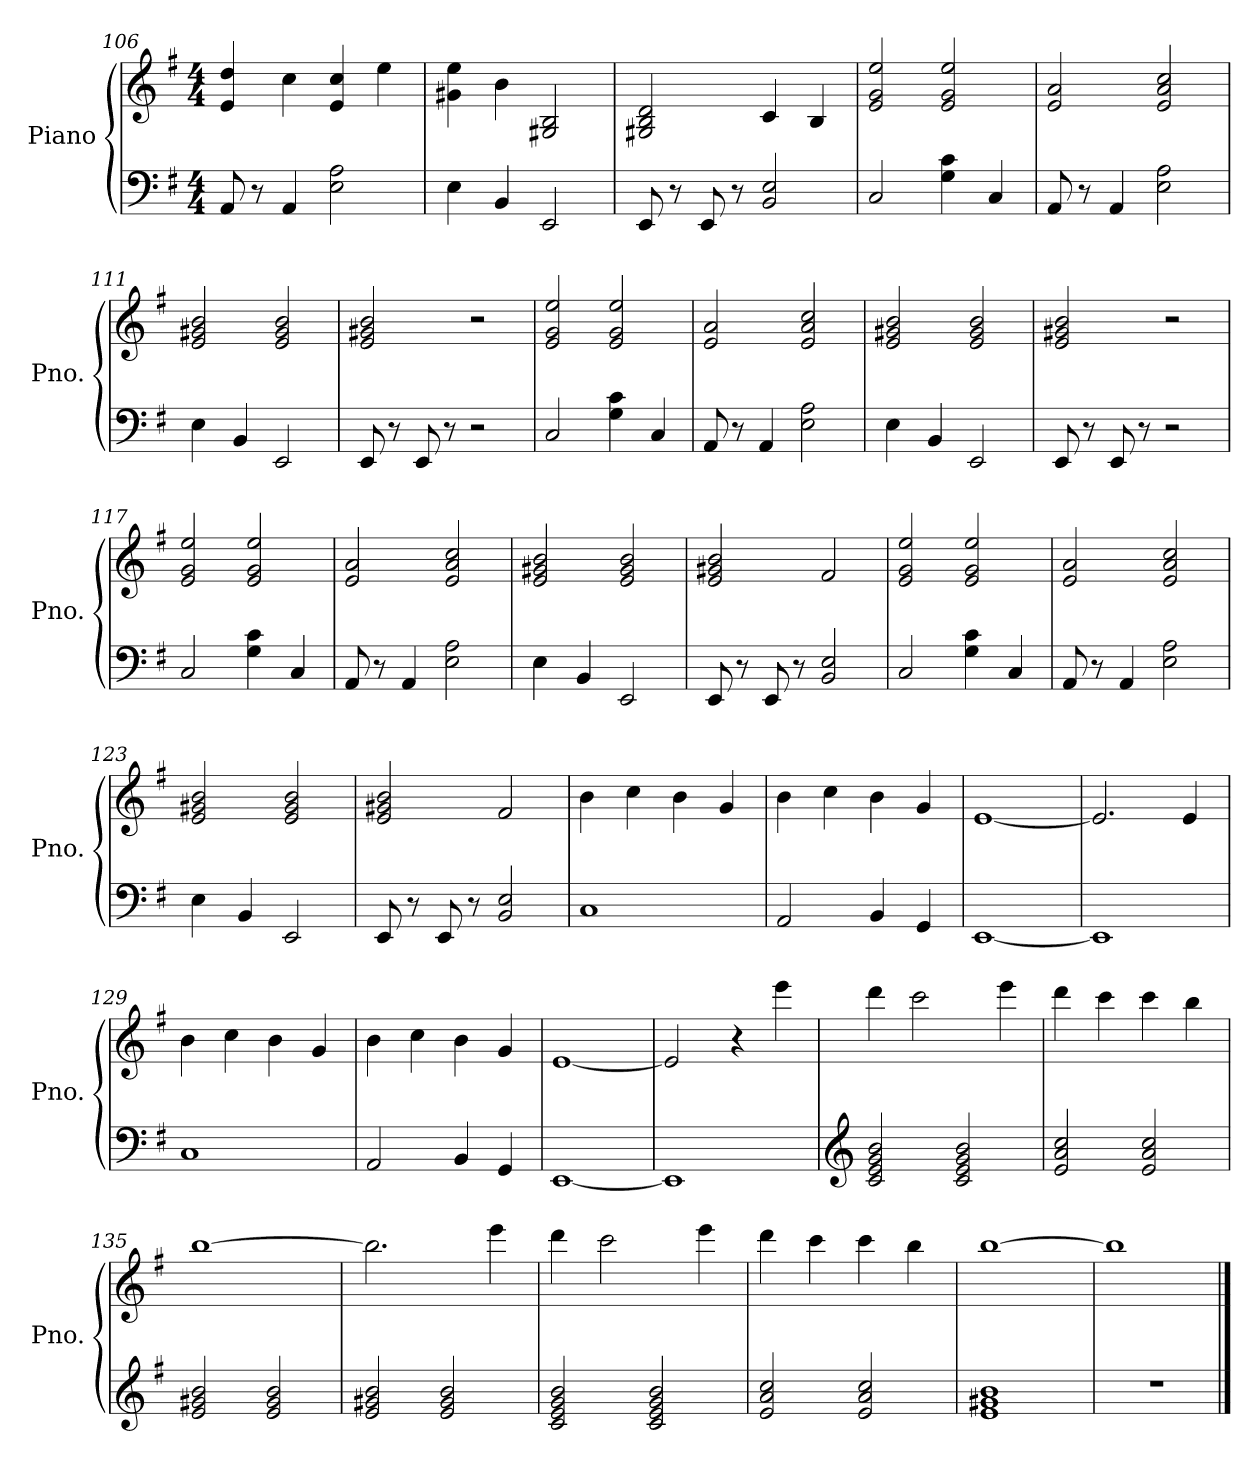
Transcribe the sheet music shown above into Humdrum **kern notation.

**kern	**kern
*part1	*part1
*staff2	*staff1
*I"Piano	*
*I'Pno.	*
*clefF4	*clefG2
*k[f#]	*k[f#]
*M4/4	*M4/4
=106	=106
8AA/	4e/ 4dd/
8r	.
4AA/	4cc\
2E\ 2A\	4e/ 4cc/
.	4ee\
=107	=107
4E\	4g#X\ 4ee\
4BB/	4b\
2EE/	2G#X/ 2B/
!!LO:LB:g=z
=108	=108
8EE/	2G#X/ 2B/ 2d/
8r	.
8EE/	.
8r	.
2BB/ 2E/	4c/
.	4B/
=109	=109
2C/	2e/ 2g/ 2ee/
4G\ 4c\	2e/ 2g/ 2ee/
4C/	.
=110	=110
8AA/	2e/ 2a/
8r	.
4AA/	.
2E\ 2A\	2e/ 2a/ 2cc/
=111	=111
4E\	2e/ 2g#X/ 2b/
4BB/	.
2EE/	2e/ 2g#/ 2b/
=112	=112
8EE/	2e/ 2g#X/ 2b/
8r	.
8EE/	.
8r	.
2r	2r
=113	=113
2C/	2e/ 2g/ 2ee/
4G\ 4c\	2e/ 2g/ 2ee/
4C/	.
=114	=114
8AA/	2e/ 2a/
8r	.
4AA/	.
2E\ 2A\	2e/ 2a/ 2cc/
=115	=115
4E\	2e/ 2g#X/ 2b/
4BB/	.
2EE/	2e/ 2g#/ 2b/
!!LO:PB:g=z
=116	=116
8EE/	2e/ 2g#X/ 2b/
8r	.
8EE/	.
8r	.
2r	2r
=117	=117
2C/	2e/ 2g/ 2ee/
4G\ 4c\	2e/ 2g/ 2ee/
4C/	.
=118	=118
8AA/	2e/ 2a/
8r	.
4AA/	.
2E\ 2A\	2e/ 2a/ 2cc/
=119	=119
4E\	2e/ 2g#X/ 2b/
4BB/	.
2EE/	2e/ 2g#/ 2b/
=120	=120
8EE/	2e/ 2g#X/ 2b/
8r	.
8EE/	.
8r	.
2BB/ 2E/	2f#/
=121	=121
2C/	2e/ 2g/ 2ee/
4G\ 4c\	2e/ 2g/ 2ee/
4C/	.
=122	=122
8AA/	2e/ 2a/
8r	.
4AA/	.
2E\ 2A\	2e/ 2a/ 2cc/
=123	=123
4E\	2e/ 2g#X/ 2b/
4BB/	.
2EE/	2e/ 2g#/ 2b/
!!LO:LB:g=z
=124	=124
8EE/	2e/ 2g#X/ 2b/
8r	.
8EE/	.
8r	.
2BB/ 2E/	2f#/
=125	=125
1C	4b\
.	4cc\
.	4b\
.	4g/
=126	=126
2AA/	4b\
.	4cc\
4BB/	4b\
4GG/	4g/
=127	=127
[1EE	[1e
=128	=128
1EE]	2.e/]
.	4e/
=129	=129
1C	4b\
.	4cc\
.	4b\
.	4g/
=130	=130
2AA/	4b\
.	4cc\
4BB/	4b\
4GG/	4g/
=131	=131
[1EE	[1e
=132	=132
1EE]	2e/]
.	4r
.	4eee\
=133	=133
*clefG2	*
2c/ 2e/ 2g/ 2b/	4ddd\
.	2ccc\
2c/ 2e/ 2g/ 2b/	.
.	4eee\
!!LO:LB:g=z
=134	=134
2e/ 2a/ 2cc/	4ddd\
.	4ccc\
2e/ 2a/ 2cc/	4ccc\
.	4bb\
=135	=135
2e/ 2g#X/ 2b/	[1bb
2e/ 2g#/ 2b/	.
=136	=136
2e/ 2g#X/ 2b/	2.bb\]
2e/ 2g#/ 2b/	.
.	4eee\
=137	=137
2c/ 2e/ 2g/ 2b/	4ddd\
.	2ccc\
2c/ 2e/ 2g/ 2b/	.
.	4eee\
=138	=138
2e/ 2a/ 2cc/	4ddd\
.	4ccc\
2e/ 2a/ 2cc/	4ccc\
.	4bb\
=139	=139
1e 1g#X 1b	[1bb
=140	=140
1r	1bb]
==	==
*-	*-
